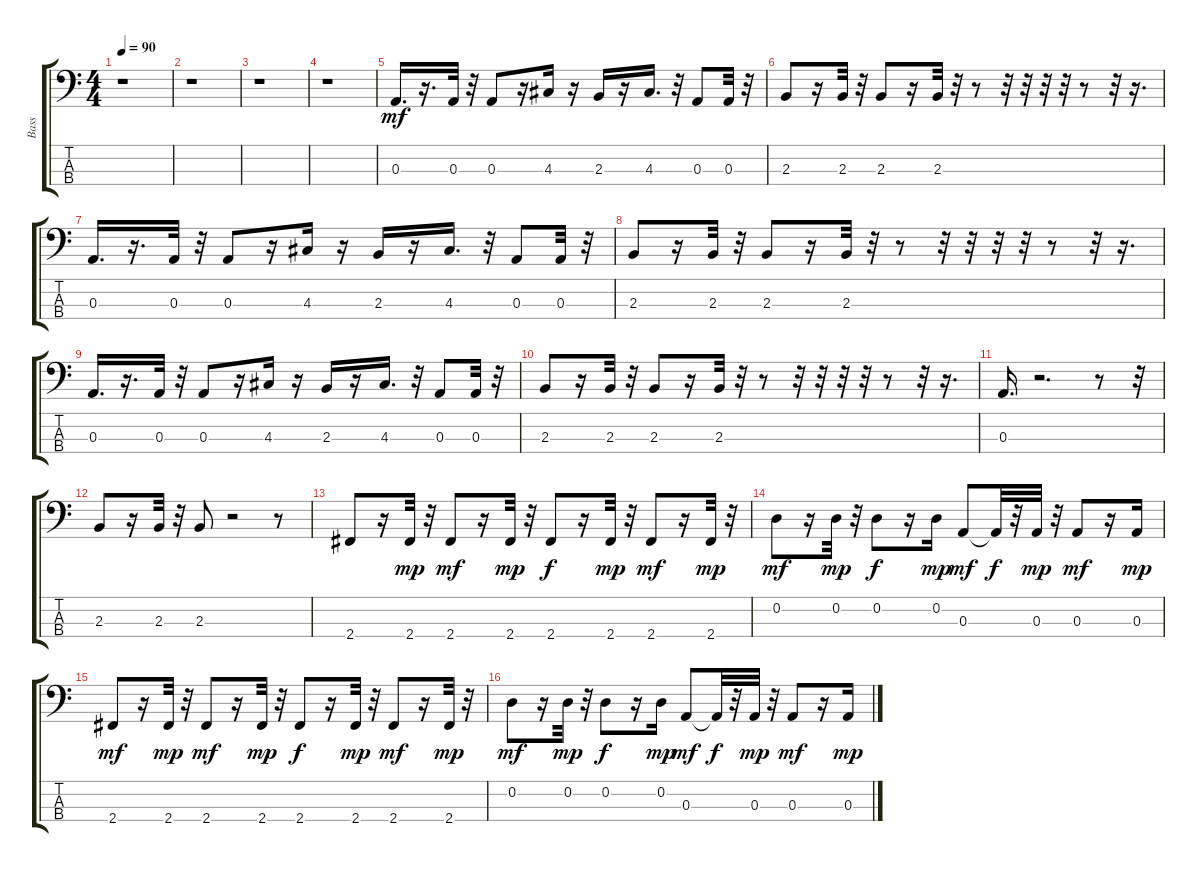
\track ("Bass" "Bass") {instrument electricbasspick}
\staff {score tabs}
\tuning (G2 D2 A1 E1) {hide}
\ts (4 4)
\tempo 90
\clef f4
\ks c
r.1{dy mf} |
r.1 |
r.1 |
r.1 |
0.3.16{d} r.16{d} 0.3.32 r.32 0.3.8 r.16 4.3.16 r.16 2.3.16 r.16 4.3.16{d} r.32 0.3.8 0.3.32 r.32 |
2.3.8 r.16 2.3.32 r.32 2.3.8 r.16 2.3.32 r.32 r.8 r.32 r.32 r.32 r.32 r.8 r.32 r.16{d} |
0.3.16{d} r.16{d} 0.3.32 r.32 0.3.8 r.16 4.3.16 r.16 2.3.16 r.16 4.3.16{d} r.32 0.3.8 0.3.32 r.32 |
2.3.8 r.16 2.3.32 r.32 2.3.8 r.16 2.3.32 r.32 r.8 r.32 r.32 r.32 r.32 r.8 r.32 r.16{d} |
0.3.16{d} r.16{d} 0.3.32 r.32 0.3.8 r.16 4.3.16 r.16 2.3.16 r.16 4.3.16{d} r.32 0.3.8 0.3.32 r.32 |
2.3.8 r.16 2.3.32 r.32 2.3.8 r.16 2.3.32 r.32 r.8 r.32 r.32 r.32 r.32 r.8 r.32 r.16{d} |
0.3.16{d} r.2{d} r.8 r.32 |
2.3.8 r.16 2.3.32 r.32 2.3.8 r.2 r.8 |
2.4.8 r.16 2.4.32{dy mp} r.32 2.4.8{dy mf} r.16 2.4.32{dy mp} r.32 2.4.8{dy f} r.16 2.4.32{dy mp} r.32 2.4.8{dy mf} r.16 2.4.32{dy mp} r.32 |
0.2.8{dy mf} r.16 0.2.32{dy mp} r.32 0.2.8{dy f} r.16 0.2.16{dy mp} 0.3.8{dy mf} 0.3{t}.32{dy f} r.32 0.3.32{dy mp} r.32 0.3.8{dy mf} r.16 0.3.16{dy mp} |
2.4.8{dy mf} r.16 2.4.32{dy mp} r.32 2.4.8{dy mf} r.16 2.4.32{dy mp} r.32 2.4.8{dy f} r.16 2.4.32{dy mp} r.32 2.4.8{dy mf} r.16 2.4.32{dy mp} r.32 |
0.2.8{dy mf} r.16 0.2.32{dy mp} r.32 0.2.8{dy f} r.16 0.2.16{dy mp} 0.3.8{dy mf} 0.3{t}.32{dy f} r.32 0.3.32{dy mp} r.32 0.3.8{dy mf} r.16 0.3.16{dy mp}
